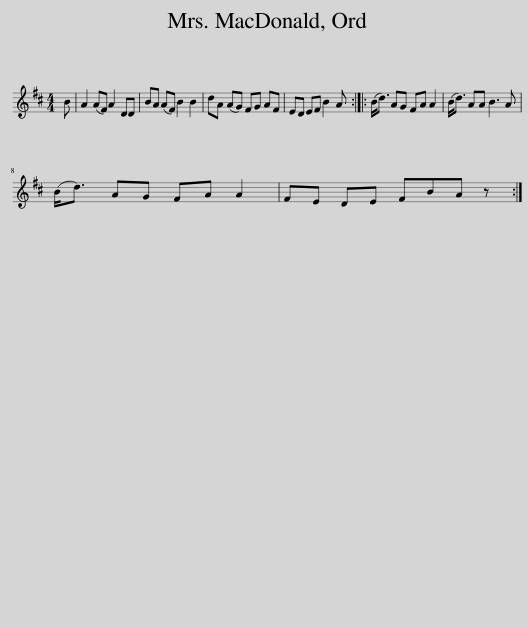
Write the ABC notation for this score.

X:1
L:1/8
M:4/4
I:linebreak $
K:D
V:1 treble
V:1
 B | A2 (AF) A2 DD | BA (AF) B2 B2 | dA (AG) FG AF | ED EF B2 A :: %5
 (B<d) AG FA A2 | (B<d) AA B3 A |$ (B<d) AG FA A2 | FE DE FBA z :| %9
